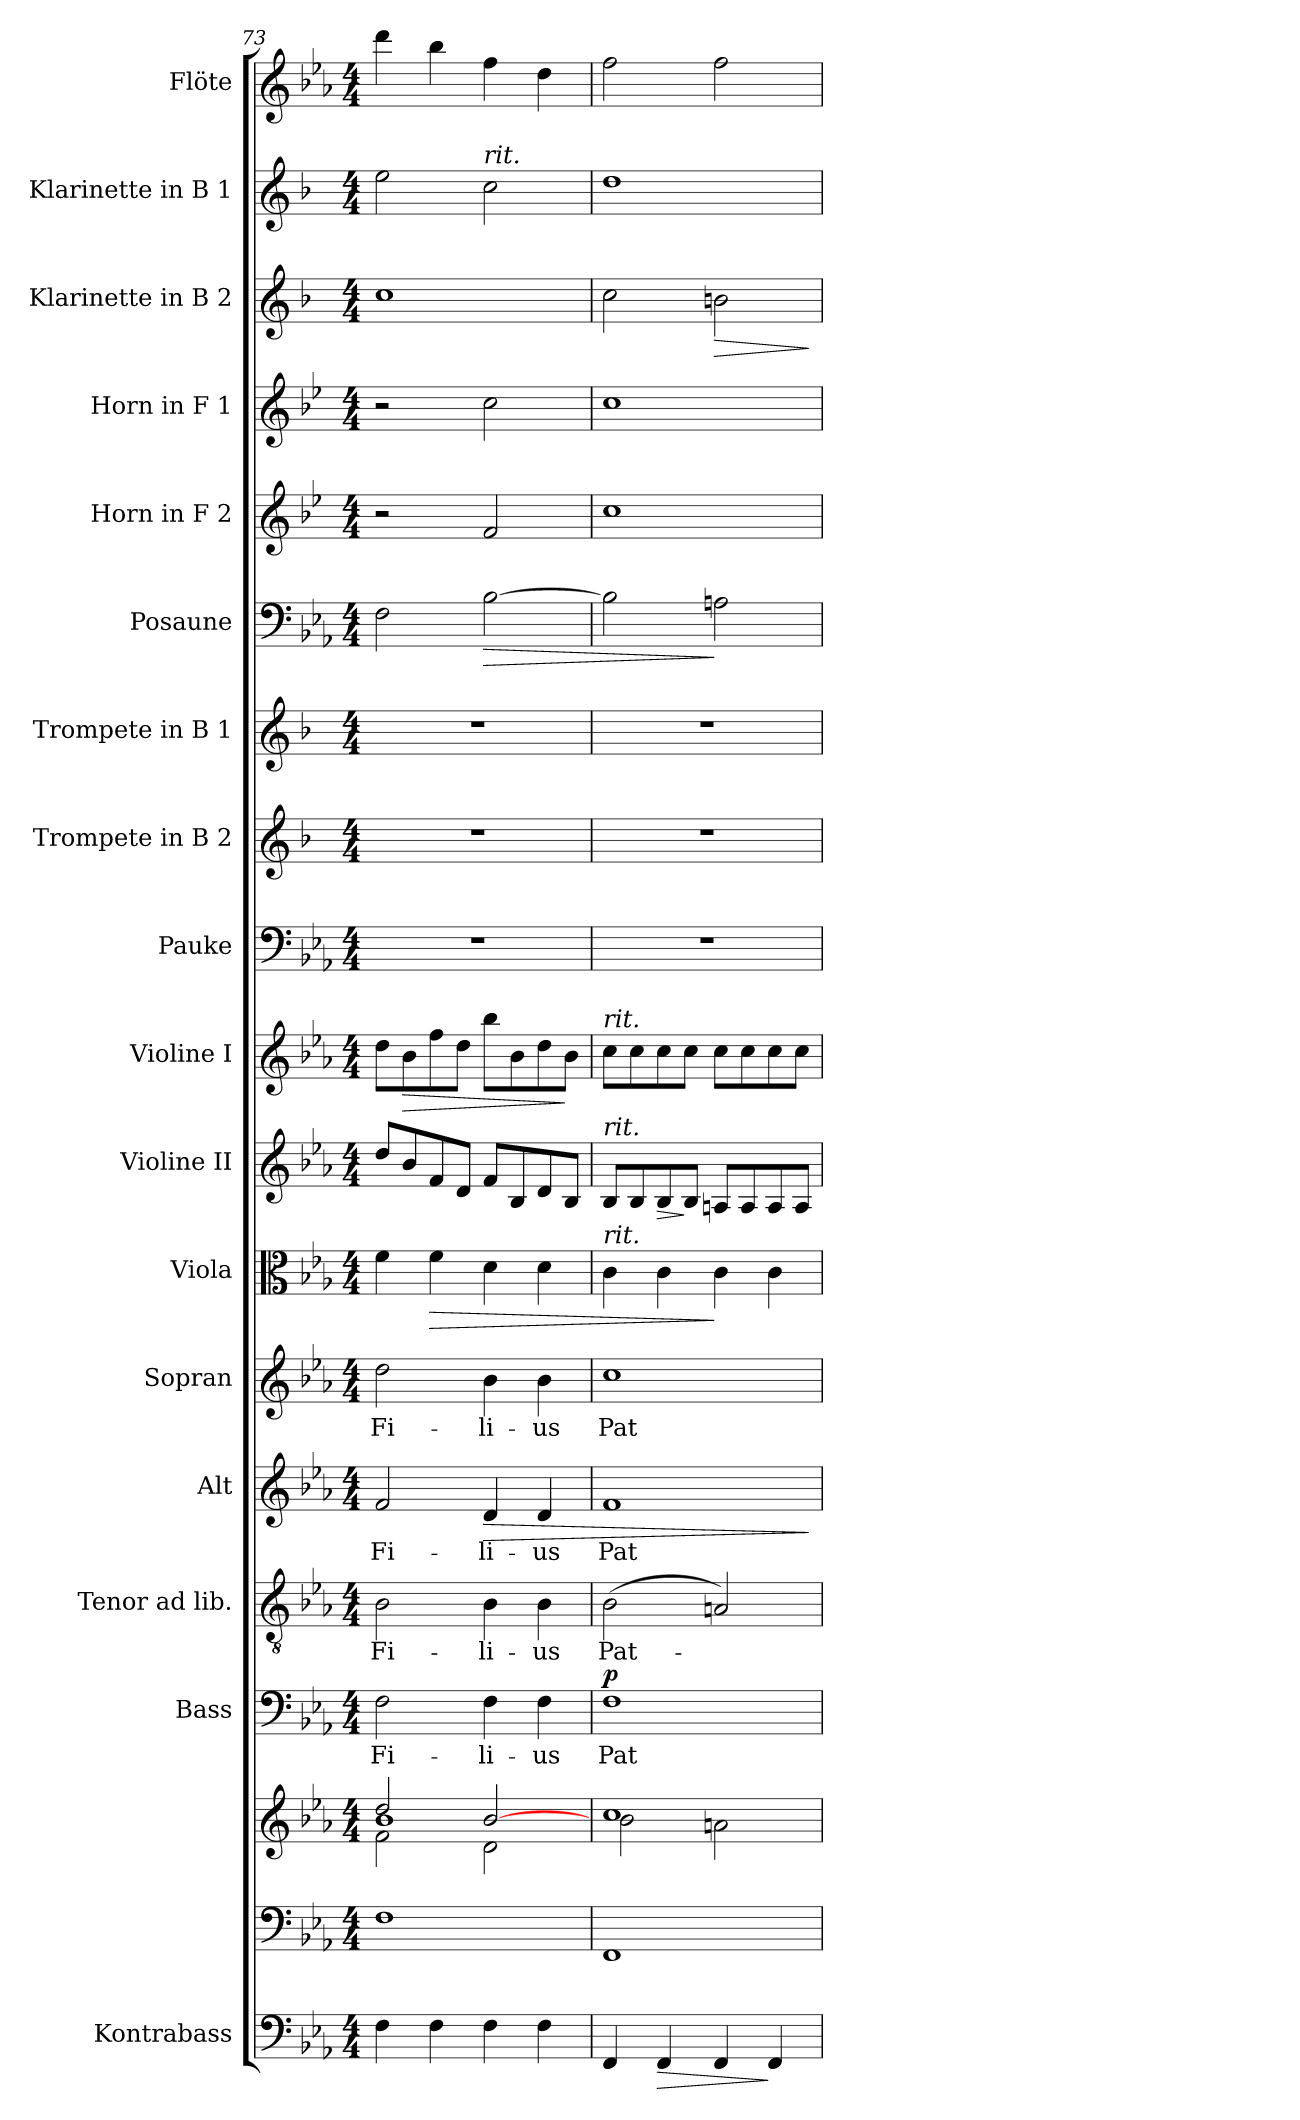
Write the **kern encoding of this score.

**kern	**dynam	**kern	**kern	**kern	**text	**dynam	**kern	**text	**kern	**text	**dynam	**kern	**text	**kern	**dynam	**kern	**dynam	**kern	**dynam	**kern	**kern	**kern	**kern	**dynam	**kern	**kern	**kern	**dynam	**kern	**kern
*part18	*part18	*part17	*part17	*part16	*part16	*part16	*part15	*part15	*part14	*part14	*part14	*part13	*part13	*part12	*part12	*part11	*part11	*part10	*part10	*part9	*part8	*part7	*part6	*part6	*part5	*part4	*part3	*part3	*part2	*part1
*staff19	*staff19	*staff18	*staff17	*staff16	*staff16	*staff16	*staff15	*staff15	*staff14	*staff14	*staff14	*staff13	*staff13	*staff12	*staff12	*staff11	*staff11	*staff10	*staff10	*staff9	*staff8	*staff7	*staff6	*staff6	*staff5	*staff4	*staff3	*staff3	*staff2	*staff1
*I"Kontrabass	*	*	*	*I"Bass	*	*	*I"Tenor ad lib.	*	*I"Alt	*	*	*I"Sopran	*	*I"Viola	*	*I"Violine II	*	*I"Violine I	*	*I"Pauke	*I"Trompete in B 2	*I"Trompete in B 1	*I"Posaune	*	*I"Horn in F 2	*I"Horn in F 1	*I"Klarinette in B 2	*	*I"Klarinette in B 1	*I"Flöte
*I'Kb.	*	*	*	*I'B	*	*	*I'T	*	*I'A	*	*	*I'S	*	*I'Vla.	*	*I'Vl. II	*	*I'Vl. I	*	*I'Pk.	*	*	*I'Pos.	*	*I'Hrn. 2	*I'Hrn. 1	*	*	*	*I'Fl.
*clefF4	*	*clefF4	*clefG2	*clefF4	*	*	*clefGv2	*	*clefG2	*	*	*clefG2	*	*clefC3	*	*clefG2	*	*clefG2	*	*clefF4	*clefG2	*clefG2	*clefF4	*	*clefG2	*clefG2	*clefG2	*	*clefG2	*clefG2
*ITrd7c12	*	*	*	*	*	*	*	*	*	*	*	*	*	*	*	*	*	*	*	*	*ITrd1c2	*ITrd1c2	*	*	*ITrd4c7	*ITrd4c7	*ITrd1c2	*	*ITrd1c2	*
*k[b-e-a-]	*	*k[b-e-a-]	*k[b-e-a-]	*k[b-e-a-]	*	*	*k[b-e-a-]	*	*k[b-e-a-]	*	*	*k[b-e-a-]	*	*k[b-e-a-]	*	*k[b-e-a-]	*	*k[b-e-a-]	*	*k[b-e-a-]	*k[b-e-a-]	*k[b-e-a-]	*k[b-e-a-]	*	*k[b-e-a-]	*k[b-e-a-]	*k[b-e-a-]	*	*k[b-e-a-]	*k[b-e-a-]
*E-:	*	*E-:	*E-:	*E-:	*	*	*E-:	*	*E-:	*	*	*E-:	*	*E-:	*	*E-:	*	*E-:	*	*E-:	*E-:	*E-:	*E-:	*	*E-:	*E-:	*E-:	*	*E-:	*E-:
*M4/4	*	*M4/4	*M4/4	*M4/4	*	*	*M4/4	*	*M4/4	*	*	*M4/4	*	*M4/4	*	*M4/4	*	*M4/4	*	*M4/4	*M4/4	*M4/4	*M4/4	*	*M4/4	*M4/4	*M4/4	*	*M4/4	*M4/4
=73	=73	=73	=73	=73	=73	=73	=73	=73	=73	=73	=73	=73	=73	=73	=73	=73	=73	=73	=73	=73	=73	=73	=73	=73	=73	=73	=73	=73	=73	=73
*	*	*	*^	*	*	*	*	*	*	*	*	*	*	*	*	*	*	*	*	*	*	*	*	*	*	*	*	*	*	*
*	*	*	*	*^	*	*	*	*	*	*	*	*	*	*	*	*	*	*	*	*	*	*	*	*	*	*	*	*	*	*	*
!	!	!	!	!	!	!	!LO:LY:b	!	!	!LO:LY:b	!	!LO:LY:b	!	!	!LO:LY:b	!	!	!	!	!	!	!	!	!	!	!	!	!	!	!	!	!
4FF\	.	1F	2dd/	1b-	2f\	2F\	Fi-	.	2B-\	Fi-	2f/	Fi-	.	2dd\	Fi-	4f\	.	8dd/L	.	8dd\L	.	1r	1r	1r	2F\	.	2r	2r	1b-	.	2dd\	4ddd\
!	!	!	!	!	!	!	!	!	!	!	!	!	!	!	!	!	!	!	!	!	!LO:HP:b	!	!	!	!	!	!	!	!	!	!	!
.	.	.	.	.	.	.	.	.	.	.	.	.	.	.	.	.	.	8b-/	.	8b-\	>	.	.	.	.	.	.	.	.	.	.	.
!	!	!	!	!	!	!	!	!	!	!	!	!	!	!	!	!	!LO:HP:b	!	!	!	!	!	!	!	!	!	!	!	!	!	!	!
4FF\	.	.	.	.	.	.	.	.	.	.	.	.	.	.	.	4f\	>	8f/	.	8ff\	.	.	.	.	.	.	.	.	.	.	.	4bb-\
.	.	.	.	.	.	.	.	.	.	.	.	.	.	.	.	.	.	8d/J	.	8dd\J	.	.	.	.	.	.	.	.	.	.	.	.
!	!	!	!	!	!	!	!	!	!	!	!	!	!	!	!	!	!	!	!	!	!	!	!	!	!	!	!	!	!	!	!LO:TX:a:i:t=rit.	!
!	!	!	!	!	!	!	!LO:LY:b	!	!	!LO:LY:b	!	!LO:LY:b	!LO:HP:b	!	!LO:LY:b	!	!	!	!	!	!	!	!	!	!	!LO:HP:b	!	!	!	!	!	!
4FF\	.	.	[>2b-/	.	2d\	4F\	-li-	.	4B-\	-li-	4d/	-li-	>	4b-\	-li-	4d\	.	8f/L	.	8bb-\L	.	.	.	.	[2B-\	>	2B-/	2f\	.	.	2b-\	4ff\
.	.	.	.	.	.	.	.	.	.	.	.	.	.	.	.	.	.	8B-/	.	8b-\	.	.	.	.	.	.	.	.	.	.	.	.
!	!	!	!	!	!	!	!LO:LY:b	!	!	!LO:LY:b	!	!LO:LY:b	!	!	!LO:LY:b	!	!	!	!	!	!	!	!	!	!	!	!	!	!	!	!	!
4FF\	.	.	.	.	.	4F\	-us	.	4B-\	-us	4d/	-us	.	4b-\	-us	4d\	.	8d/	.	8dd\	.	.	.	.	.	.	.	.	.	.	.	4dd\
.	.	.	.	.	.	.	.	.	.	.	.	.	.	.	.	.	.	8B-/J	.	8b-\J	]	.	.	.	.	.	.	.	.	.	.	.
*	*	*	*	*v	*v	*	*	*	*	*	*	*	*	*	*	*	*	*	*	*	*	*	*	*	*	*	*	*	*	*	*	*
=74	=74	=74	=74	=74	=74	=74	=74	=74	=74	=74	=74	=74	=74	=74	=74	=74	=74	=74	=74	=74	=74	=74	=74	=74	=74	=74	=74	=74	=74	=74	=74
!	!	!	!	!	!	!	!	!	!	!	!	!	!	!	!	!	!	!	!LO:TX:a:i:t=rit.	!	!	!	!	!	!	!	!	!	!	!	!
!	!	!	!	!	!	!	!	!	!	!	!	!	!	!	!	!	!LO:TX:a:i:t=rit.	!	!	!	!	!	!	!	!	!	!	!	!	!	!
!	!	!	!	!	!	!	!	!	!	!	!	!	!	!	!LO:TX:a:i:t=rit.	!	!	!	!	!	!	!	!	!	!	!	!	!	!	!	!
!	!	!	!	!	!	!LO:LY:b	!LO:DY:a	!	!LO:LY:b	!	!LO:LY:b	!	!	!LO:LY:b	!	!	!	!	!	!	!	!	!	!	!	!	!	!	!	!	!
4FFF/	.	1FF	1cc	2b-\	1F	Pat-	p	(>2B-\	Pat-	1f	Pat-	.	1cc	Pat-	4c\	.	8B-/L	.	8cc\L	.	1r	1r	1r	2B-\]	.	1f	1f	2b-\	.	1cc	2ff\
.	.	.	.	.	.	.	.	.	.	.	.	.	.	.	.	.	8B-/	.	8cc\	.	.	.	.	.	.	.	.	.	.	.	.
!	!LO:HP:b	!	!	!	!	!	!	!	!	!	!	!	!	!	!	!	!	!LO:HP:b	!	!	!	!	!	!	!	!	!	!	!	!	!
4FFF/	>	.	.	.	.	.	.	.	.	.	.	.	.	.	4c\	.	8B-/	>	8cc\	.	.	.	.	.	.	.	.	.	.	.	.
.	.	.	.	.	.	.	.	.	.	.	.	.	.	.	.	.	8B-/J	]	8cc\J	.	.	.	.	.	.	.	.	.	.	.	.
!	!	!	!	!	!	!	!	!	!	!	!	!	!	!	!	!	!	!	!	!	!	!	!	!	!	!	!	!	!LO:HP:b	!	!
4FFF/	.	.	.	2an\	.	.	.	2An/)	.	.	.	.	.	.	4c\	]	8An/L	.	8cc\L	.	.	.	.	2An\	]	.	.	2an\	>	.	2ff\
.	.	.	.	.	.	.	.	.	.	.	.	.	.	.	.	.	8A/	.	8cc\	.	.	.	.	.	.	.	.	.	.	.	.
4FFF/	]	.	.	.	.	.	.	.	.	.	.	.	.	.	4c\	.	8A/	.	8cc\	.	.	.	.	.	.	.	.	.	.	.	.
.	.	.	.	.	.	.	.	.	.	.	.	.	.	.	.	.	8A/J	.	8cc\J	.	.	.	.	.	.	.	.	.	.	.	.
*	*	*	*v	*v	*	*	*	*	*	*	*	*	*	*	*	*	*	*	*	*	*	*	*	*	*	*	*	*	*	*	*
.	.	.	.	.	.	.	.	.	.	.	]	.	.	.	.	.	.	.	.	.	.	.	.	.	.	.	.	]	.	.
=	=	=	=	=	=	=	=	=	=	=	=	=	=	=	=	=	=	=	=	=	=	=	=	=	=	=	=	=	=	=
*-	*-	*-	*-	*-	*-	*-	*-	*-	*-	*-	*-	*-	*-	*-	*-	*-	*-	*-	*-	*-	*-	*-	*-	*-	*-	*-	*-	*-	*-	*-
